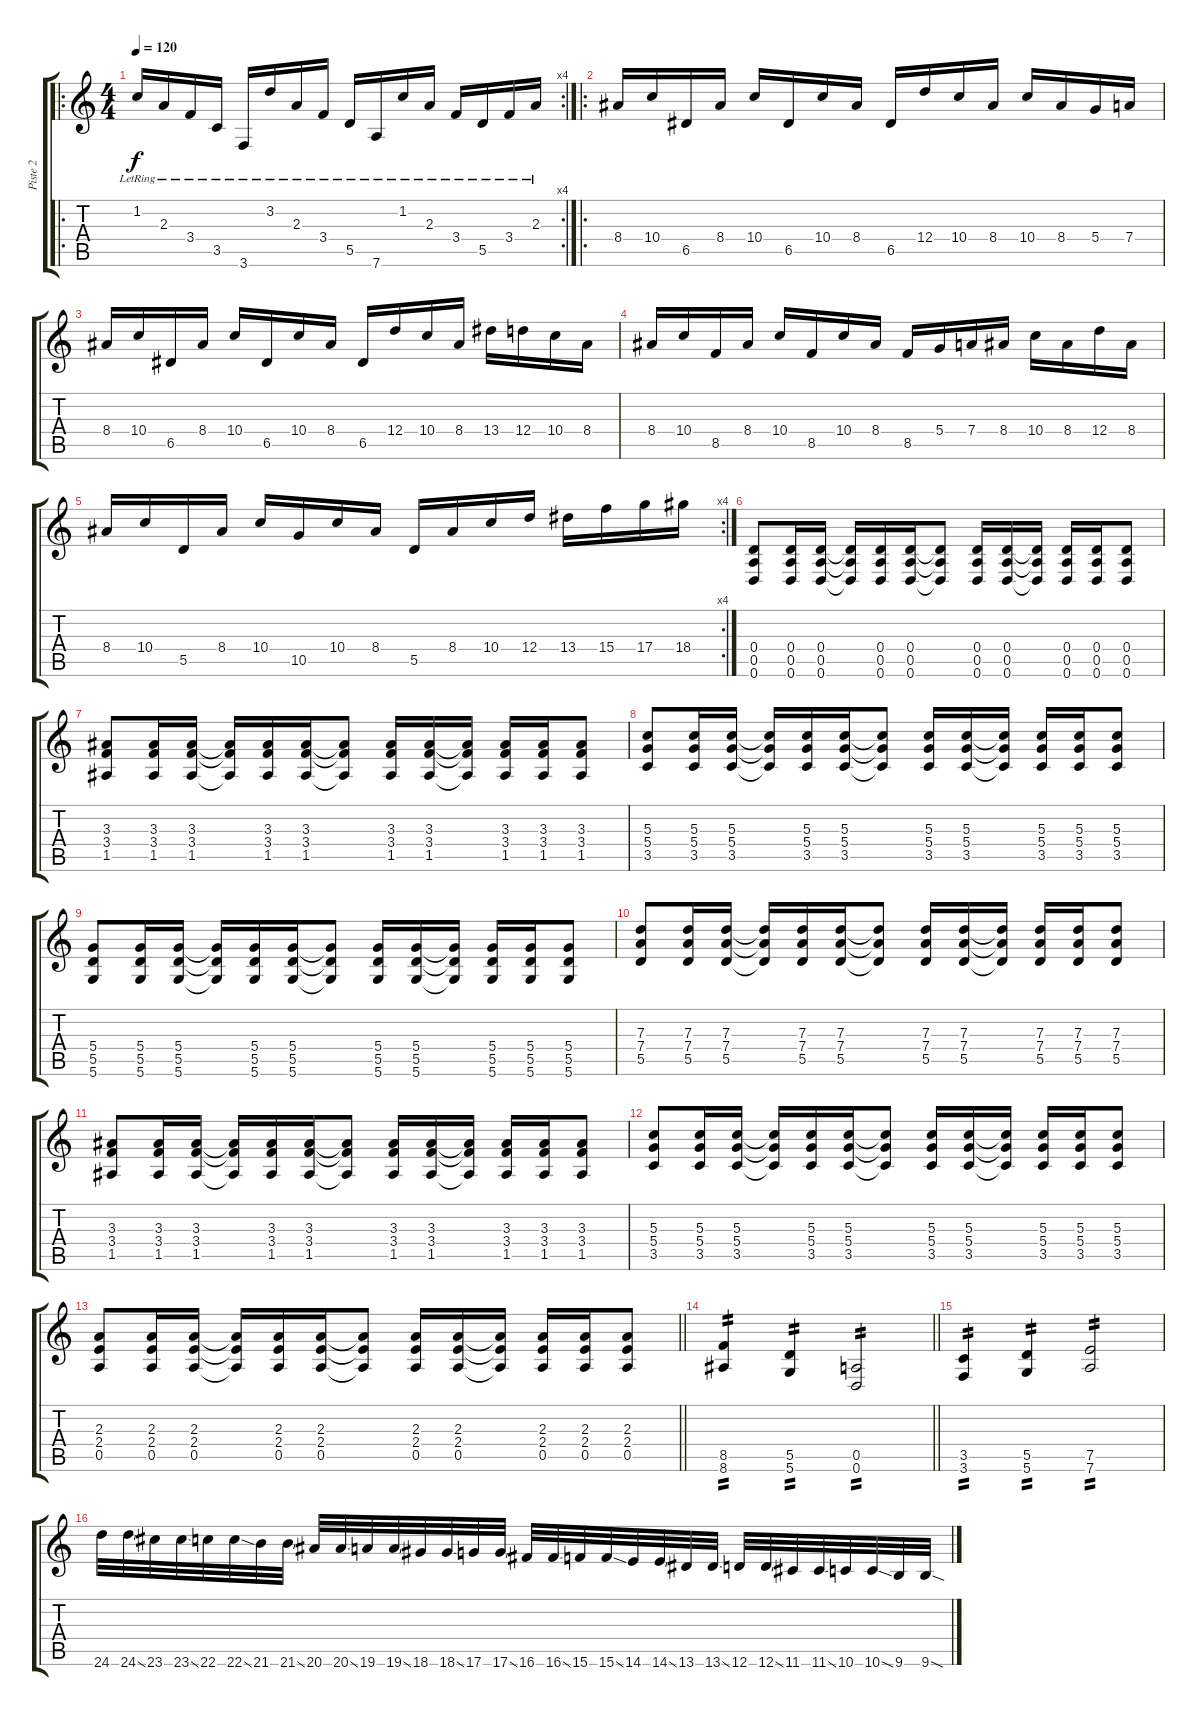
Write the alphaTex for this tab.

\track ("Piste 2" "Piste 2") {instrument distortionguitar}
\staff {score tabs}
\tuning (E4 B3 G3 D3 A2 D2) {hide}
\ro
\rc 4
\ts (4 4)
\tempo 120
\clef g2
\ks c
1.2{lr}.16{dy f instrument electricguitarjazz} 2.3{lr}.16 3.4{lr}.16 3.5{lr}.16 3.6{lr}.16 3.2{lr}.16 2.3{lr}.16 3.4{lr}.16 5.5{lr}.16 7.6{lr}.16 1.2{lr}.16 2.3{lr}.16 3.4{lr}.16 5.5{lr}.16 3.4{lr}.16 2.3{lr}.16 |
\ro
8.4.16{instrument distortionguitar} 10.4.16 6.5.16 8.4.16 10.4.16 6.5.16 10.4.16 8.4.16 6.5.16 12.4.16 10.4.16 8.4.16 10.4.16 8.4.16 5.4.16 7.4.16 |
8.4.16 10.4.16 6.5.16 8.4.16 10.4.16 6.5.16 10.4.16 8.4.16 6.5.16 12.4.16 10.4.16 8.4.16 13.4.16 12.4.16 10.4.16 8.4.16 |
8.4.16 10.4.16 8.5.16 8.4.16 10.4.16 8.5.16 10.4.16 8.4.16 8.5.16 5.4.16 7.4.16 8.4.16 10.4.16 8.4.16 12.4.16 8.4.16 |
\rc 4
8.4.16 10.4.16 5.5.16 8.4.16 10.4.16 10.5.16 10.4.16 8.4.16 5.5.16 8.4.16 10.4.16 12.4.16 13.4.16 15.4.16 17.4.16 18.4.16 |
(0.4 0.5 0.6).8 (0.4 0.5 0.6).16 (0.4 0.5 0.6).16 (0.4{t} 0.5{t} 0.6{t}).16 (0.4 0.5 0.6).16 (0.4 0.5 0.6).16 (0.4{t} 0.5{t} 0.6{t}).8 (0.4 0.5 0.6).16 (0.4 0.5 0.6).16 (0.4{t} 0.5{t} 0.6{t}).16 (0.4 0.5 0.6).16 (0.4 0.5 0.6).16 (0.4 0.5 0.6).8 |
(3.3 3.4 1.5).8 (3.3 3.4 1.5).16 (3.3 3.4 1.5).16 (3.3{t} 3.4{t} 1.5{t}).16 (3.3 3.4 1.5).16 (3.3 3.4 1.5).16 (3.3{t} 3.4{t} 1.5{t}).8 (3.3 3.4 1.5).16 (3.3 3.4 1.5).16 (3.3{t} 3.4{t} 1.5{t}).16 (3.3 3.4 1.5).16 (3.3 3.4 1.5).16 (3.3 3.4 1.5).8 |
(5.3 5.4 3.5).8 (5.3 5.4 3.5).16 (5.3 5.4 3.5).16 (5.3{t} 5.4{t} 3.5{t}).16 (5.3 5.4 3.5).16 (5.3 5.4 3.5).16 (5.3{t} 5.4{t} 3.5{t}).8 (5.3 5.4 3.5).16 (5.3 5.4 3.5).16 (5.3{t} 5.4{t} 3.5{t}).16 (5.3 5.4 3.5).16 (5.3 5.4 3.5).16 (5.3 5.4 3.5).8 |
(5.4 5.5 5.6).8 (5.4 5.5 5.6).16 (5.4 5.5 5.6).16 (5.4{t} 5.5{t} 5.6{t}).16 (5.4 5.5 5.6).16 (5.4 5.5 5.6).16 (5.4{t} 5.5{t} 5.6{t}).8 (5.4 5.5 5.6).16 (5.4 5.5 5.6).16 (5.4{t} 5.5{t} 5.6{t}).16 (5.4 5.5 5.6).16 (5.4 5.5 5.6).16 (5.4 5.5 5.6).8 |
(7.3 7.4 5.5).8 (7.3 7.4 5.5).16 (7.3 7.4 5.5).16 (7.3{t} 7.4{t} 5.5{t}).16 (7.3 7.4 5.5).16 (7.3 7.4 5.5).16 (7.3{t} 7.4{t} 5.5{t}).8 (7.3 7.4 5.5).16 (7.3 7.4 5.5).16 (7.3{t} 7.4{t} 5.5{t}).16 (7.3 7.4 5.5).16 (7.3 7.4 5.5).16 (7.3 7.4 5.5).8 |
(3.3 3.4 1.5).8 (3.3 3.4 1.5).16 (3.3 3.4 1.5).16 (3.3{t} 3.4{t} 1.5{t}).16 (3.3 3.4 1.5).16 (3.3 3.4 1.5).16 (3.3{t} 3.4{t} 1.5{t}).8 (3.3 3.4 1.5).16 (3.3 3.4 1.5).16 (3.3{t} 3.4{t} 1.5{t}).16 (3.3 3.4 1.5).16 (3.3 3.4 1.5).16 (3.3 3.4 1.5).8 |
(5.3 5.4 3.5).8 (5.3 5.4 3.5).16 (5.3 5.4 3.5).16 (5.3{t} 5.4{t} 3.5{t}).16 (5.3 5.4 3.5).16 (5.3 5.4 3.5).16 (5.3{t} 5.4{t} 3.5{t}).8 (5.3 5.4 3.5).16 (5.3 5.4 3.5).16 (5.3{t} 5.4{t} 3.5{t}).16 (5.3 5.4 3.5).16 (5.3 5.4 3.5).16 (5.3 5.4 3.5).8 |
\barLineRight lightlight
(2.3 2.4 0.5).8 (2.3 2.4 0.5).16 (2.3 2.4 0.5).16 (2.3{t} 2.4{t} 0.5{t}).16 (2.3 2.4 0.5).16 (2.3 2.4 0.5).16 (2.3{t} 2.4{t} 0.5{t}).8 (2.3 2.4 0.5).16 (2.3 2.4 0.5).16 (2.3{t} 2.4{t} 0.5{t}).16 (2.3 2.4 0.5).16 (2.3 2.4 0.5).16 (2.3 2.4 0.5).8 |
\barLineRight lightlight
(8.5 8.6).4{tp 2} (5.5 5.6).4{tp 2} (0.5 0.6).2{tp 2} |
(3.5 3.6).4{tp 2} (5.5 5.6).4{tp 2} (7.5 7.6).2{tp 2} |
24.6.32{instrument guitarfretnoise} 24.6{ss}.32 23.6.32 23.6{ss}.32 22.6.32 22.6{ss}.32 21.6.32 21.6{ss}.32 20.6.32 20.6{ss}.32 19.6.32 19.6{ss}.32 18.6.32 18.6{ss}.32 17.6.32 17.6{ss}.32 16.6.32 16.6{ss}.32 15.6.32 15.6{ss}.32 14.6.32 14.6{ss}.32 13.6.32 13.6{ss}.32 12.6.32 12.6{ss}.32 11.6.32 11.6{ss}.32 10.6.32 10.6{ss}.32 9.6.32 9.6{sod}.32
